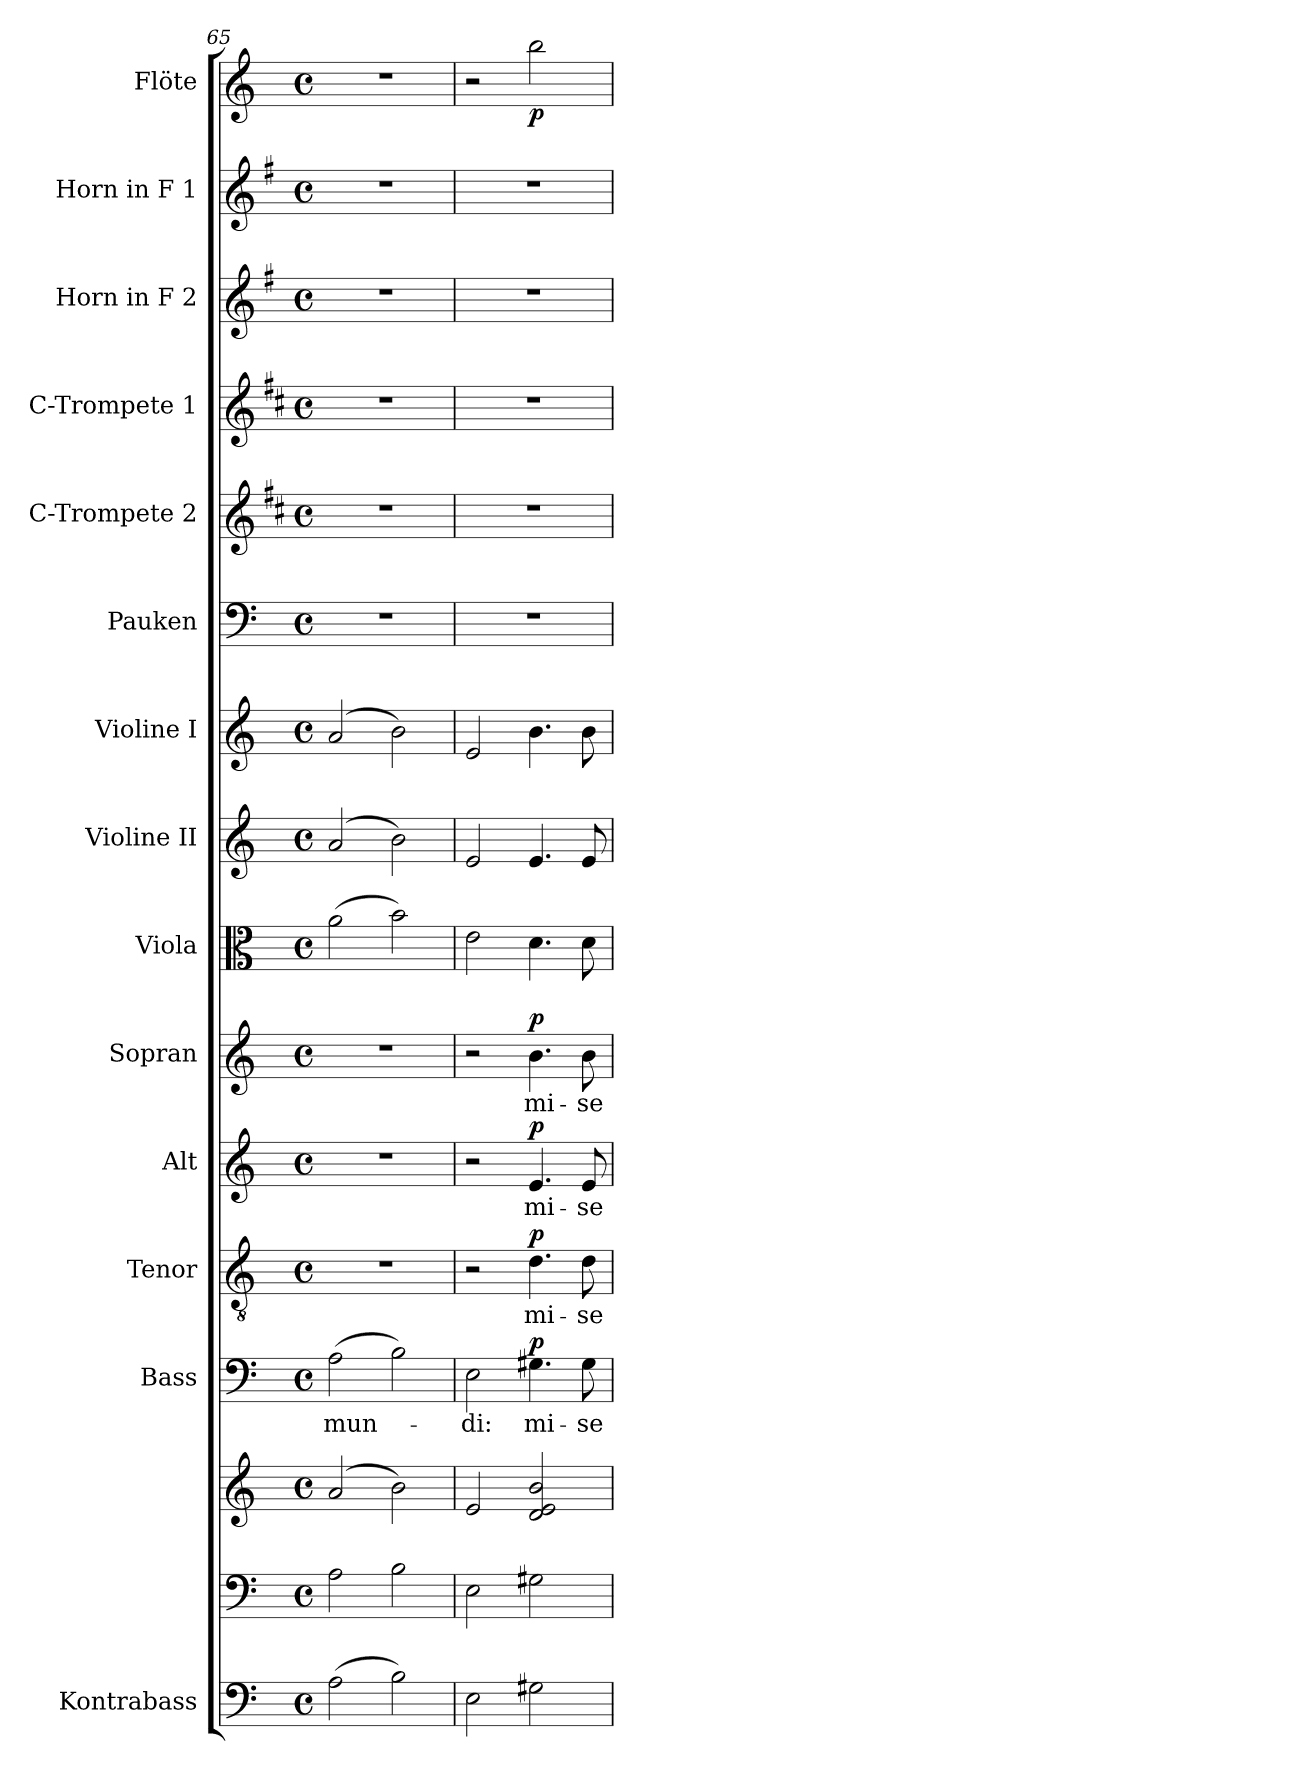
**kern	**kern	**kern	**kern	**text	**dynam	**kern	**text	**dynam	**kern	**text	**dynam	**kern	**text	**dynam	**kern	**kern	**kern	**kern	**kern	**kern	**kern	**kern	**kern	**dynam
*part15	*part14	*part14	*part13	*part13	*part13	*part12	*part12	*part12	*part11	*part11	*part11	*part10	*part10	*part10	*part9	*part8	*part7	*part6	*part5	*part4	*part3	*part2	*part1	*part1
*staff16	*staff15	*staff14	*staff13	*staff13	*staff13	*staff12	*staff12	*staff12	*staff11	*staff11	*staff11	*staff10	*staff10	*staff10	*staff9	*staff8	*staff7	*staff6	*staff5	*staff4	*staff3	*staff2	*staff1	*staff1
*I"Kontrabass	*	*	*I"Bass	*	*	*I"Tenor	*	*	*I"Alt	*	*	*I"Sopran	*	*	*I"Viola	*I"Violine II	*I"Violine I	*I"Pauken	*I"C-Trompete 2	*I"C-Trompete 1	*I"Horn in F 2	*I"Horn in F 1	*I"Flöte	*
*I'Kb.	*	*	*I'B.	*	*	*I'T.	*	*	*I'A.	*	*	*I'S.	*	*	*I'Vla.	*I'Vl. II	*I'Vl. I	*I'Pk.	*I'C Trp. 2	*I'C Trp. 1	*	*	*I'Fl.	*
*clefF4	*clefF4	*clefG2	*clefF4	*	*	*clefGv2	*	*	*clefG2	*	*	*clefG2	*	*	*clefC3	*clefG2	*clefG2	*clefF4	*clefG2	*clefG2	*clefG2	*clefG2	*clefG2	*
*ITrd7c12	*	*	*	*	*	*	*	*	*	*	*	*	*	*	*	*	*	*	*ITrd1c2	*ITrd1c2	*ITrd4c7	*ITrd4c7	*	*
*k[]	*k[]	*k[]	*k[]	*	*	*k[]	*	*	*k[]	*	*	*k[]	*	*	*k[]	*k[]	*k[]	*k[]	*k[]	*k[]	*k[]	*k[]	*k[]	*
*C:	*C:	*C:	*C:	*	*	*C:	*	*	*C:	*	*	*C:	*	*	*C:	*C:	*C:	*C:	*C:	*C:	*C:	*C:	*C:	*
*M4/4	*M4/4	*M4/4	*M4/4	*	*	*M4/4	*	*	*M4/4	*	*	*M4/4	*	*	*M4/4	*M4/4	*M4/4	*M4/4	*M4/4	*M4/4	*M4/4	*M4/4	*M4/4	*
*met(c)	*met(c)	*met(c)	*met(c)	*	*	*met(c)	*	*	*met(c)	*	*	*met(c)	*	*	*met(c)	*met(c)	*met(c)	*met(c)	*met(c)	*met(c)	*met(c)	*met(c)	*met(c)	*
=65	=65	=65	=65	=65	=65	=65	=65	=65	=65	=65	=65	=65	=65	=65	=65	=65	=65	=65	=65	=65	=65	=65	=65	=65
!	!	!	!	!LO:LY:b	!	!	!	!	!	!	!	!	!	!	!	!	!	!	!	!	!	!	!	!
(>2AA\	2A\	(2a/	(>2A\	mun-	.	1r	.	.	1r	.	.	1r	.	.	(>2a\	(2a/	(2a/	1r	1r	1r	1r	1r	1r	.
2BB\)	2B\	2b\)	2B\)	.	.	.	.	.	.	.	.	.	.	.	2b\)	2b\)	2b\)	.	.	.	.	.	.	.
=66	=66	=66	=66	=66	=66	=66	=66	=66	=66	=66	=66	=66	=66	=66	=66	=66	=66	=66	=66	=66	=66	=66	=66	=66
!	!	!	!	!LO:LY:b	!	!	!	!	!	!	!	!	!	!	!	!	!	!	!	!	!	!	!	!
2EE\	2E\	2e/	2E\	-di:	.	2r	.	.	2r	.	.	2r	.	.	2e\	2e/	2e/	1r	1r	1r	1r	1r	2r	.
!	!	!	!	!LO:LY:b	!LO:DY:a	!	!LO:LY:b	!LO:DY:a	!	!LO:LY:b	!LO:DY:a	!	!LO:LY:b	!LO:DY:a	!	!	!	!	!	!	!	!	!	!LO:DY:b
2GG#X\	2G#X\	2d/ 2e/ 2b/	4.G#X\	mi-	p	4.d\	mi-	p	4.e/	mi-	p	4.b\	mi-	p	4.d\	4.e/	4.b\	.	.	.	.	.	2bb\	p
!	!	!	!	!LO:LY:b	!	!	!LO:LY:b	!	!	!LO:LY:b	!	!	!LO:LY:b	!	!	!	!	!	!	!	!	!	!	!
.	.	.	8G#\	-se-	.	8d\	-se-	.	8e/	-se-	.	8b\	-se-	.	8d\	8e/	8b\	.	.	.	.	.	.	.
=	=	=	=	=	=	=	=	=	=	=	=	=	=	=	=	=	=	=	=	=	=	=	=	=
*-	*-	*-	*-	*-	*-	*-	*-	*-	*-	*-	*-	*-	*-	*-	*-	*-	*-	*-	*-	*-	*-	*-	*-	*-
